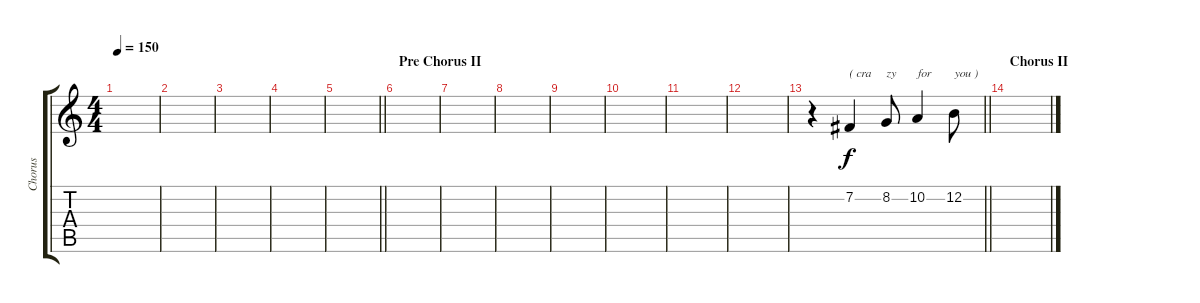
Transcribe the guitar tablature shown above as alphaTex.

\track ("Chorus" "Chorus") {instrument synthbrass1}
\staff {score tabs}
\tuning (E4 B3 G3 D3 A2 E2) {hide}
\ts (4 4)
\tempo 150
\clef g2
\ks c
|
|
|
|
\barLineRight lightlight
|
\section ("" "Pre Chorus II")
|
|
|
|
|
|
|
\barLineRight lightlight
r.4 7.2.4{txt "( cra"} 8.2.8{txt "zy"} 10.2.4{txt "for"} 12.2.8{txt "you )"} |
\section ("" "Chorus II")
